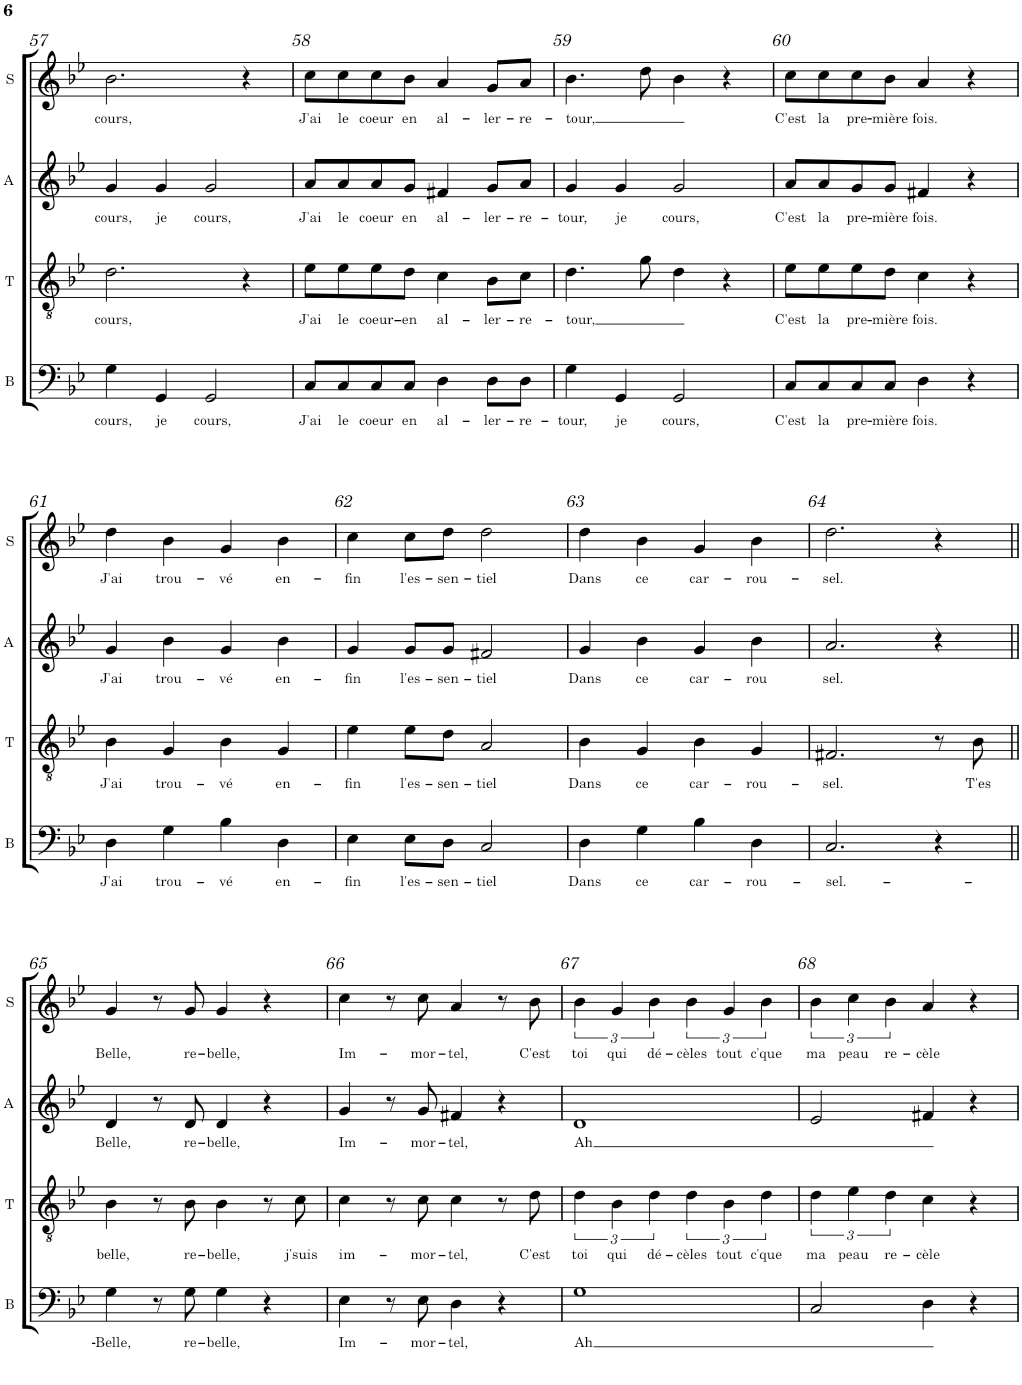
**kern	**text	**kern	**text	**kern	**text	**kern	**text
*part4	*part4	*part3	*part3	*part2	*part2	*part1	*part1
*staff4	*staff4	*staff3	*staff3	*staff2	*staff2	*staff1	*staff1
*I"Basse	*	*I"Ténor	*	*I"Alto	*	*I"Soprano	*
*I'B	*	*I'T	*	*I'A	*	*I'S	*
!!LO:PB:g=z
*clefF4	*	*clefGv2	*	*clefG2	*	*clefG2	*
*	*	*Trd1c2	*	*Trd4c7	*	*	*
*k[b-e-]	*	*k[b-e-]	*	*k[b-e-]	*	*k[b-e-]	*
*g:	*	*g:	*	*g:	*	*g:	*
*M4/4	*	*M4/4	*	*M4/4	*	*M4/4	*
*met(c)	*	*met(c)	*	*met(c)	*	*met(c)	*
=57	=57	=57	=57	=57	=57	=57	=57
!	!LO:LY:b	!	!LO:LY:b	!	!LO:LY:b	!	!LO:LY:b
4G\	cours,	2.d\	cours,	4g/	cours,	2.b-\	cours,
!	!LO:LY:b	!	!	!	!LO:LY:b	!	!
4GG/	je	.	.	4g/	je	.	.
!	!LO:LY:b	!	!	!	!LO:LY:b	!	!
2GG/	cours,	.	.	2g/	cours,	.	.
.	.	4r	.	.	.	4r	.
=58	=58	=58	=58	=58	=58	=58	=58
!	!LO:LY:b	!	!LO:LY:b	!	!LO:LY:b	!	!LO:LY:b
8C/L	J'ai	8e-\L	J'ai	8a/L	J'ai	8cc\L	J'ai
!	!LO:LY:b	!	!LO:LY:b	!	!LO:LY:b	!	!LO:LY:b
8C/	le	8e-\	le	8a/	le	8cc\	le
!	!LO:LY:b	!	!LO:LY:b	!	!LO:LY:b	!	!LO:LY:b
8C/	coeur	8e-\	coeur-	8a/	coeur	8cc\	coeur
!	!LO:LY:b	!	!LO:LY:b	!	!LO:LY:b	!	!LO:LY:b
8C/J	en	8d\J	-en	8g/J	en	8b-\J	en
!	!LO:LY:b	!	!LO:LY:b	!	!LO:LY:b	!	!LO:LY:b
4D\	al-	4c\	al-	4f#X/	al-	4a/	al-
!	!LO:LY:b	!	!LO:LY:b	!	!LO:LY:b	!	!LO:LY:b
8D\L	-ler-	8B-\L	-ler-	8g/L	-ler-	8g/L	-ler-
!	!LO:LY:b	!	!LO:LY:b	!	!LO:LY:b	!	!LO:LY:b
8D\J	-re-	8c\J	-re-	8a/J	-re-	8a/J	-re-
=59	=59	=59	=59	=59	=59	=59	=59
!	!LO:LY:b	!	!LO:LY:b	!	!LO:LY:b	!	!LO:LY:b
4G\	-tour,	4.d\	-tour,	4g/	-tour,	4.b-\	-tour,
!	!LO:LY:b	!	!	!	!LO:LY:b	!	!
4GG/	je	.	.	4g/	je	.	.
.	.	8g\	.	.	.	8dd\	.
!	!LO:LY:b	!	!	!	!LO:LY:b	!	!
2GG/	cours,	4d\	.	2g/	cours,	4b-\	.
.	.	4r	.	.	.	4r	.
=60	=60	=60	=60	=60	=60	=60	=60
!	!LO:LY:b	!	!LO:LY:b	!	!LO:LY:b	!	!LO:LY:b
8C/L	C'est	8e-\L	C'est	8a/L	C'est	8cc\L	C'est
!	!LO:LY:b	!	!LO:LY:b	!	!LO:LY:b	!	!LO:LY:b
8C/	la	8e-\	la	8a/	la	8cc\	la
!	!LO:LY:b	!	!LO:LY:b	!	!LO:LY:b	!	!LO:LY:b
8C/	pre-	8e-\	pre-	8g/	pre-	8cc\	pre-
!	!LO:LY:b	!	!LO:LY:b	!	!LO:LY:b	!	!LO:LY:b
8C/J	-mière	8d\J	-mière	8g/J	-mière	8b-\J	-mière
!	!LO:LY:b	!	!LO:LY:b	!	!LO:LY:b	!	!LO:LY:b
4D\	fois.	4c\	fois.	4f#X/	fois.	4a/	fois.
4r	.	4r	.	4r	.	4r	.
!!LO:LB:g=z
=61	=61	=61	=61	=61	=61	=61	=61
!	!LO:LY:b	!	!LO:LY:b	!	!LO:LY:b	!	!LO:LY:b
4D\	J'ai	4B-\	J'ai	4g/	J'ai	4dd\	J'ai
!	!LO:LY:b	!	!LO:LY:b	!	!LO:LY:b	!	!LO:LY:b
4G\	trou-	4G/	trou-	4b-\	trou-	4b-\	trou-
!	!LO:LY:b	!	!LO:LY:b	!	!LO:LY:b	!	!LO:LY:b
4B-\	-vé	4B-\	-vé	4g/	-vé	4g/	-vé
!	!LO:LY:b	!	!LO:LY:b	!	!LO:LY:b	!	!LO:LY:b
4D\	en-	4G/	en-	4b-\	en-	4b-\	en-
=62	=62	=62	=62	=62	=62	=62	=62
!	!LO:LY:b	!	!LO:LY:b	!	!LO:LY:b	!	!LO:LY:b
4E-\	-fin	4e-\	-fin	4g/	-fin	4cc\	-fin
!	!LO:LY:b	!	!LO:LY:b	!	!LO:LY:b	!	!LO:LY:b
8E-\L	l'es-	8e-\L	l'es-	8g/L	l'es-	8cc\L	l'es-
!	!LO:LY:b	!	!LO:LY:b	!	!LO:LY:b	!	!LO:LY:b
8D\J	-sen-	8d\J	-sen-	8g/J	-sen-	8dd\J	-sen-
!	!LO:LY:b	!	!LO:LY:b	!	!LO:LY:b	!	!LO:LY:b
2C/	-tiel	2A/	-tiel	2f#X/	-tiel	2dd\	-tiel
=63	=63	=63	=63	=63	=63	=63	=63
!	!LO:LY:b	!	!LO:LY:b	!	!LO:LY:b	!	!LO:LY:b
4D\	Dans	4B-\	Dans	4g/	Dans	4dd\	Dans
!	!LO:LY:b	!	!LO:LY:b	!	!LO:LY:b	!	!LO:LY:b
4G\	ce	4G/	ce	4b-\	ce	4b-\	ce
!	!LO:LY:b	!	!LO:LY:b	!	!LO:LY:b	!	!LO:LY:b
4B-\	car-	4B-\	car-	4g/	car-	4g/	car-
!	!LO:LY:b	!	!LO:LY:b	!	!LO:LY:b	!	!LO:LY:b
4D\	-rou-	4G/	-rou-	4b-\	-rou	4b-\	-rou-
=64	=64	=64	=64	=64	=64	=64	=64
!	!LO:LY:b	!	!LO:LY:b	!	!LO:LY:b	!	!LO:LY:b
2.C/	-sel.-	2.F#X/	-sel.	2.a/	sel.	2.dd\	-sel.
4r	.	8r	.	4r	.	4r	.
!	!	!	!LO:LY:b	!	!	!	!
.	.	8B-\	T'es	.	.	.	.
!!LO:LB:g=z
=65||	=65||	=65||	=65||	=65||	=65||	=65||	=65||
!	!LO:LY:b	!	!LO:LY:b	!	!LO:LY:b	!	!LO:LY:b
4G\	-Belle,	4B-\	belle,	4d/	Belle,	4g/	Belle,
8r	.	8r	.	8r	.	8r	.
!	!LO:LY:b	!	!LO:LY:b	!	!LO:LY:b	!	!LO:LY:b
8G\	re-	8B-\	re-	8d/	re-	8g/	re-
!	!LO:LY:b	!	!LO:LY:b	!	!LO:LY:b	!	!LO:LY:b
4G\	-belle,	4B-\	-belle,	4d/	-belle,	4g/	-belle,
4r	.	8r	.	4r	.	4r	.
!	!	!	!LO:LY:b	!	!	!	!
.	.	8c\	j'suis	.	.	.	.
=66	=66	=66	=66	=66	=66	=66	=66
!	!LO:LY:b	!	!LO:LY:b	!	!LO:LY:b	!	!LO:LY:b
4E-\	Im-	4c\	im-	4g/	Im-	4cc\	Im-
8r	.	8r	.	8r	.	8r	.
!	!LO:LY:b	!	!LO:LY:b	!	!LO:LY:b	!	!LO:LY:b
8E-\	-mor-	8c\	-mor-	8g/	-mor-	8cc\	-mor-
!	!LO:LY:b	!	!LO:LY:b	!	!LO:LY:b	!	!LO:LY:b
4D\	-tel,	4c\	-tel,	4f#X/	-tel,	4a/	-tel,
4r	.	8r	.	4r	.	8r	.
!	!	!	!LO:LY:b	!	!	!	!LO:LY:b
.	.	8d\	C'est	.	.	8b-\	C'est
=67	=67	=67	=67	=67	=67	=67	=67
!	!LO:LY:b	!	!LO:LY:b	!	!LO:LY:b	!	!LO:LY:b
1G	Ah	6d\	toi	1d	Ah	6b-\	toi
!	!	!	!LO:LY:b	!	!	!	!LO:LY:b
.	.	6B-\	qui	.	.	6g/	qui
!	!	!	!LO:LY:b	!	!	!	!LO:LY:b
.	.	6d\	dé-	.	.	6b-\	dé-
!	!	!	!LO:LY:b	!	!	!	!LO:LY:b
.	.	6d\	-cèles	.	.	6b-\	-cèles
!	!	!	!LO:LY:b	!	!	!	!LO:LY:b
.	.	6B-\	tout	.	.	6g/	tout
!	!	!	!LO:LY:b	!	!	!	!LO:LY:b
.	.	6d\	c'que	.	.	6b-\	c'que
=68	=68	=68	=68	=68	=68	=68	=68
!	!	!	!LO:LY:b	!	!	!	!LO:LY:b
2C/	.	6d\	ma	2e-/	.	6b-\	ma
!	!	!	!LO:LY:b	!	!	!	!LO:LY:b
.	.	6e-\	peau	.	.	6cc\	peau
!	!	!	!LO:LY:b	!	!	!	!LO:LY:b
.	.	6d\	re-	.	.	6b-\	re-
!	!	!	!LO:LY:b	!	!	!	!LO:LY:b
4D\	.	4c\	-cèle	4f#X/	.	4a/	-cèle
4r	.	4r	.	4r	.	4r	.
=	=	=	=	=	=	=	=
*-	*-	*-	*-	*-	*-	*-	*-
